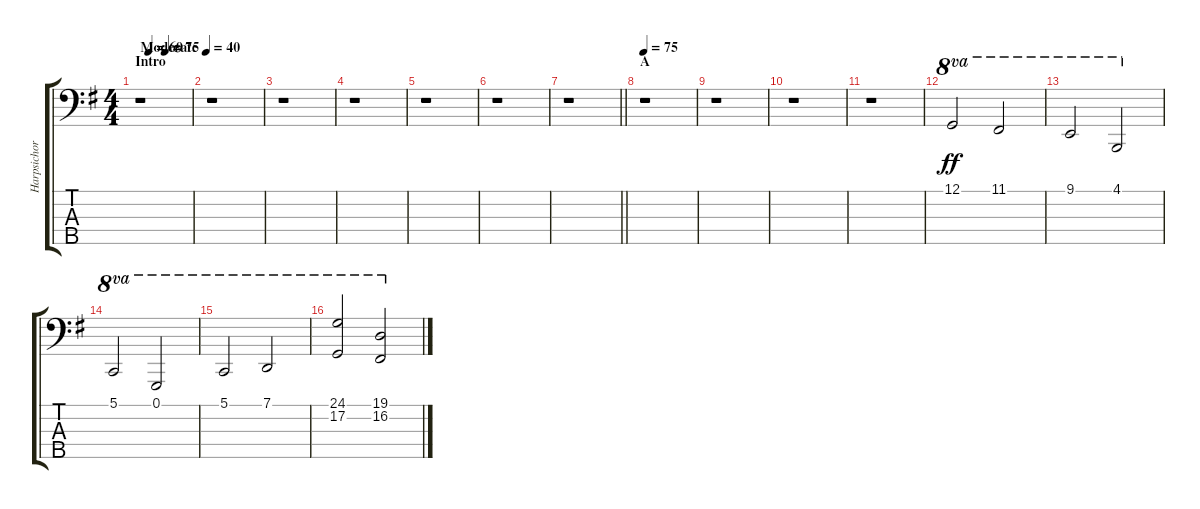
\track ("Harpsichord (Left Hand)" "Harpsichor") {instrument harpsichord}
\staff {score tabs}
\tuning (G2 D2 A1 E1 B0) {hide}
\ts (4 4)
\section ("" "Intro")
\tempo (40 "Moderate")
\tempo (69 0.1875)
\tempo (75 0.5)
\tempo (40 "Moderate")
\clef f4
\ks g
r.1{dy ff instrument harpsichord} |
r.1 |
r.1 |
r.1 |
r.1 |
r.1 |
\barLineRight lightlight
r.1 |
\section ("" "A")
\tempo 75
r.1 |
r.1 |
r.1 |
r.1 |
12.1.2{ot 8va} 11.1.2{ot 8va} |
9.1.2{ot 8va} 4.1.2{ot 8va} |
5.1.2{ot 8va} 0.1.2{ot 8va} |
5.1.2{ot 8va} 7.1.2{ot 8va} |
(24.1 17.2).2{ot 8va} (19.1 16.2).2{ot 8va}
